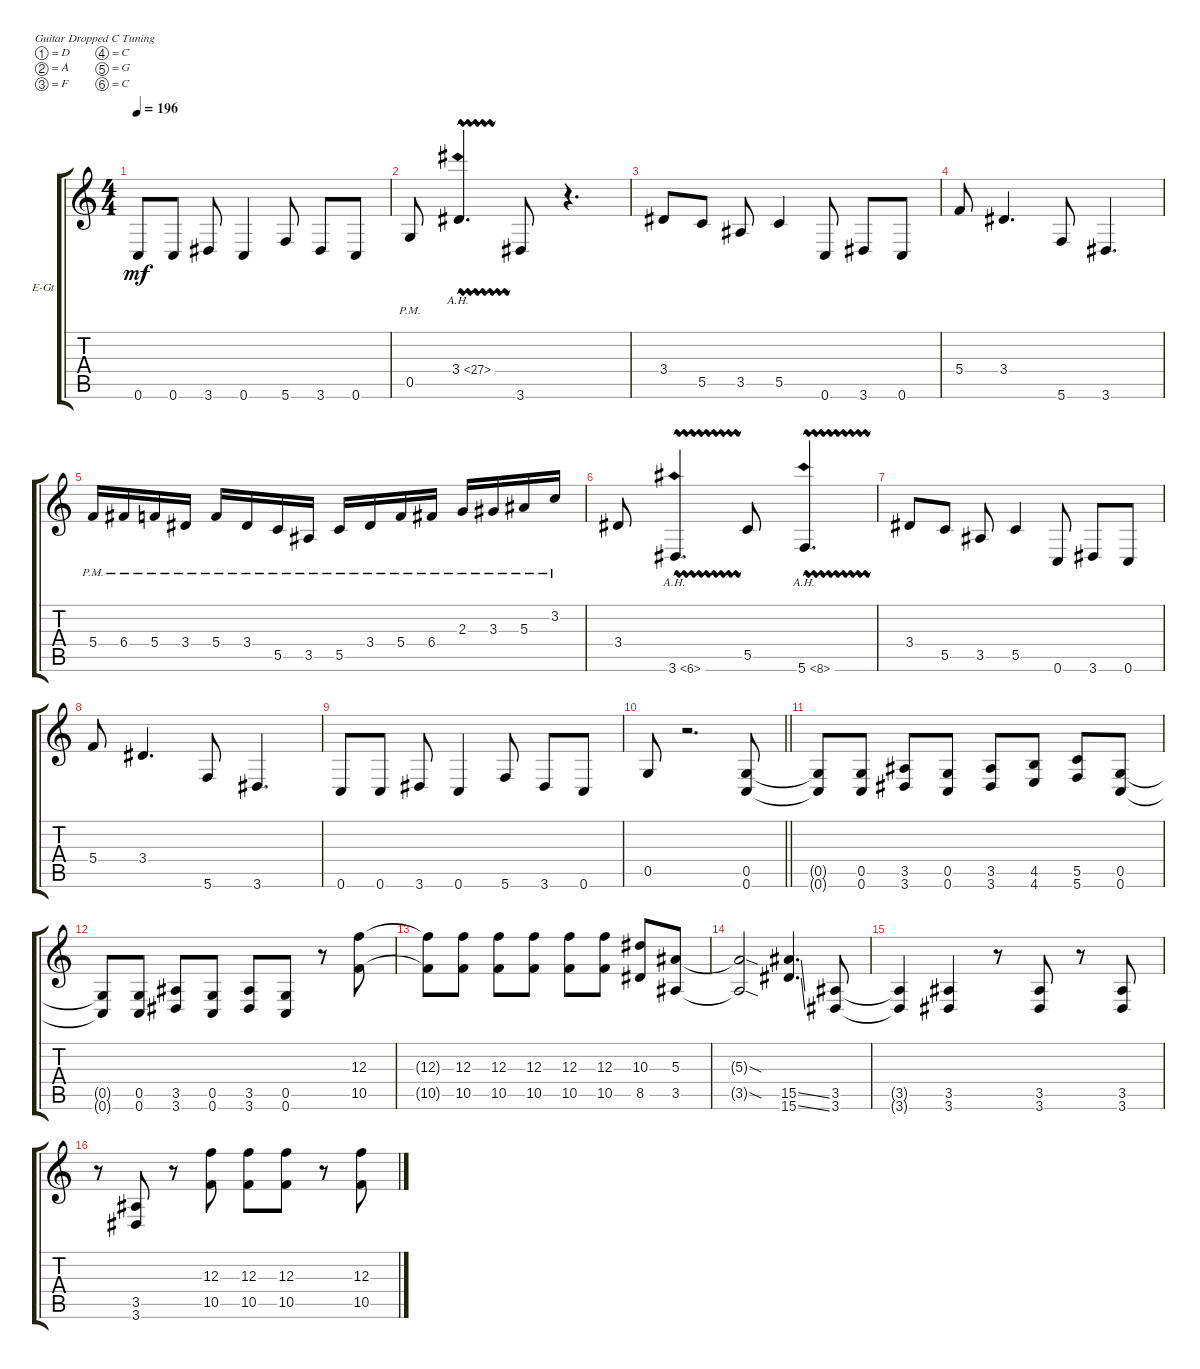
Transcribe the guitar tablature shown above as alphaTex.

\defaultSystemsLayout 4
\bracketExtendMode groupsimilarinstruments
\firstSystemTrackNameOrientation horizontal
\otherSystemsTrackNameOrientation horizontal
\track ("R Guitar <Dist>" "E-Gt") {instrument distortionguitar}
\staff {score tabs}
\tuning (D4 A3 F3 C3 G2 C2)
\ts (4 4)
\tempo 196
\clef g2
\ks c
0.6.8{dy mf} 0.6.8 3.6.8 0.6.4 5.6.8 3.6.8 0.6.8 |
0.5{pm}.8 3.4{ah 24 vw}.4{d} 3.6.8 r.4{d} |
3.4.8 5.5.8 3.5.8 5.5.4 0.6.8 3.6.8 0.6.8 |
5.4.8 3.4.4{d} 5.6.8 3.6.4{d} |
5.4{pm}.16 6.4{pm}.16 5.4{pm}.16 3.4{pm}.16 5.4{pm}.16 3.4{pm}.16 5.5{pm}.16 3.5{pm}.16 5.5{pm}.16 3.4{pm}.16 5.4{pm}.16 6.4{pm}.16 2.3{pm}.16 3.3{pm}.16 5.3{pm}.16 3.2{pm}.16 |
3.4.8 3.6{ah 3 vw}.4{d} 5.5.8 5.6{ah 3 vw}.4{d} |
3.4.8 5.5.8 3.5.8 5.5.4 0.6.8 3.6.8 0.6.8 |
5.4.8 3.4.4{d} 5.6.8 3.6.4{d} |
0.6.8 0.6.8 3.6.8 0.6.4 5.6.8 3.6.8 0.6.8 |
\barLineRight lightlight
0.5.8 r.2{d} (0.6 0.5).8 |
(0.5{t} 0.6{t}).8 (0.6 0.5).8 (3.6 3.5).8 (0.6 0.5).8 (3.6 3.5).8 (4.6 4.5).8 (5.6 5.5).8 (0.5 0.6).8 |
(0.6{t} 0.5{t}).8 (0.6 0.5).8 (3.6 3.5).8 (0.6 0.5).8 (3.6 3.5).8 (0.6 0.5).8 r.8 (10.5 12.3).8 |
(10.5{t} 12.3{t}).8 (10.5 12.3).8 (10.5 12.3).8 (10.5 12.3).8 (10.5 12.3).8 (10.5 12.3).8 (8.5 10.3).8 (3.5 5.3).8 |
(3.5{sod t} 5.3{sod t}).2 (15.6{ss} 15.5{ss}).4{d} (3.5 3.6).8 |
(3.6{t} 3.5{t}).4 (3.6 3.5).4 r.8 (3.6 3.5).8 r.8 (3.5 3.6).8 |
r.8 (3.5 3.6).8 r.8 (12.3 10.5).8 (12.3 10.5).8 (12.3 10.5).8 r.8 (12.3 10.5).8
